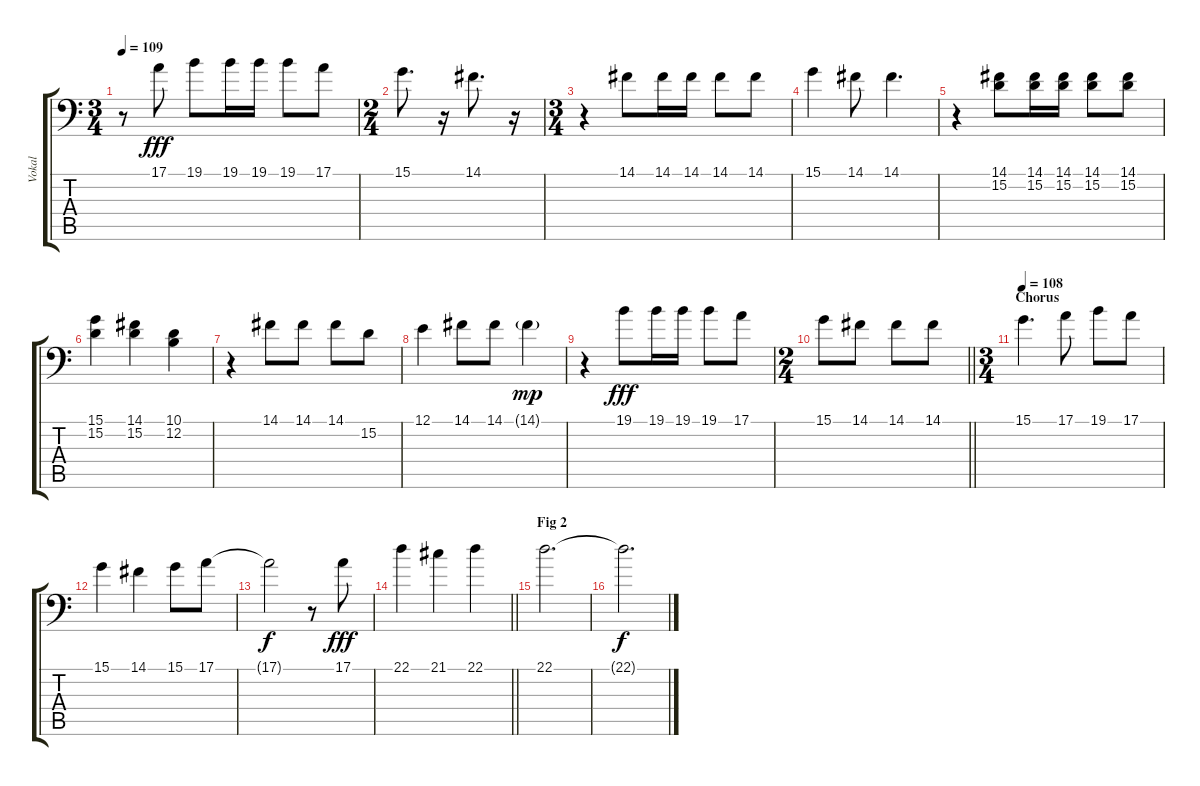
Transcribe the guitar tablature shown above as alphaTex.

\track ("Vokal" "Vokal") {mute instrument lead1square}
\staff {score tabs}
\tuning (E3 B2 G2 D2 A1 E1) {hide}
\ts (3 4)
\tempo 109
\clef f4
\ks c
r.8{dy fff} 17.1.8 19.1.8 19.1.16 19.1.16 19.1.8 17.1.8 |
\ts (2 4)
15.1.8{d} r.16 14.1.8{d} r.16 |
\ts (3 4)
r.4 14.1.8 14.1.16 14.1.16 14.1.8 14.1.8 |
15.1.4 14.1.8 14.1.4{d} |
r.4 (14.1 15.2).8 (14.1 15.2).16 (14.1 15.2).16 (14.1 15.2).8 (14.1 15.2).8 |
(15.1 15.2).4 (14.1 15.2).4 (10.1 12.2).4 |
r.4 14.1.8 14.1.8 14.1.8 15.2.8 |
12.1.4 14.1.8 14.1.8 14.1{g}.4{dy mp} |
r.4 19.1.8{dy fff} 19.1.16 19.1.16 19.1.8 17.1.8 |
\ts (2 4)
\barLineRight lightlight
15.1.8 14.1.8 14.1.8 14.1.8 |
\ts (3 4)
\section ("" "Chorus")
\tempo 108
15.1.4{d} 17.1.8 19.1.8 17.1.8 |
15.1.4 14.1.4 15.1.8 17.1.8 |
17.1{t}.2{dy f} r.8 17.1.8{dy fff} |
\barLineRight lightlight
22.1.4 21.1.4 22.1.4 |
\section ("" "Fig 2")
22.1.2{d volume 0} |
22.1{t}.2{d dy f}
